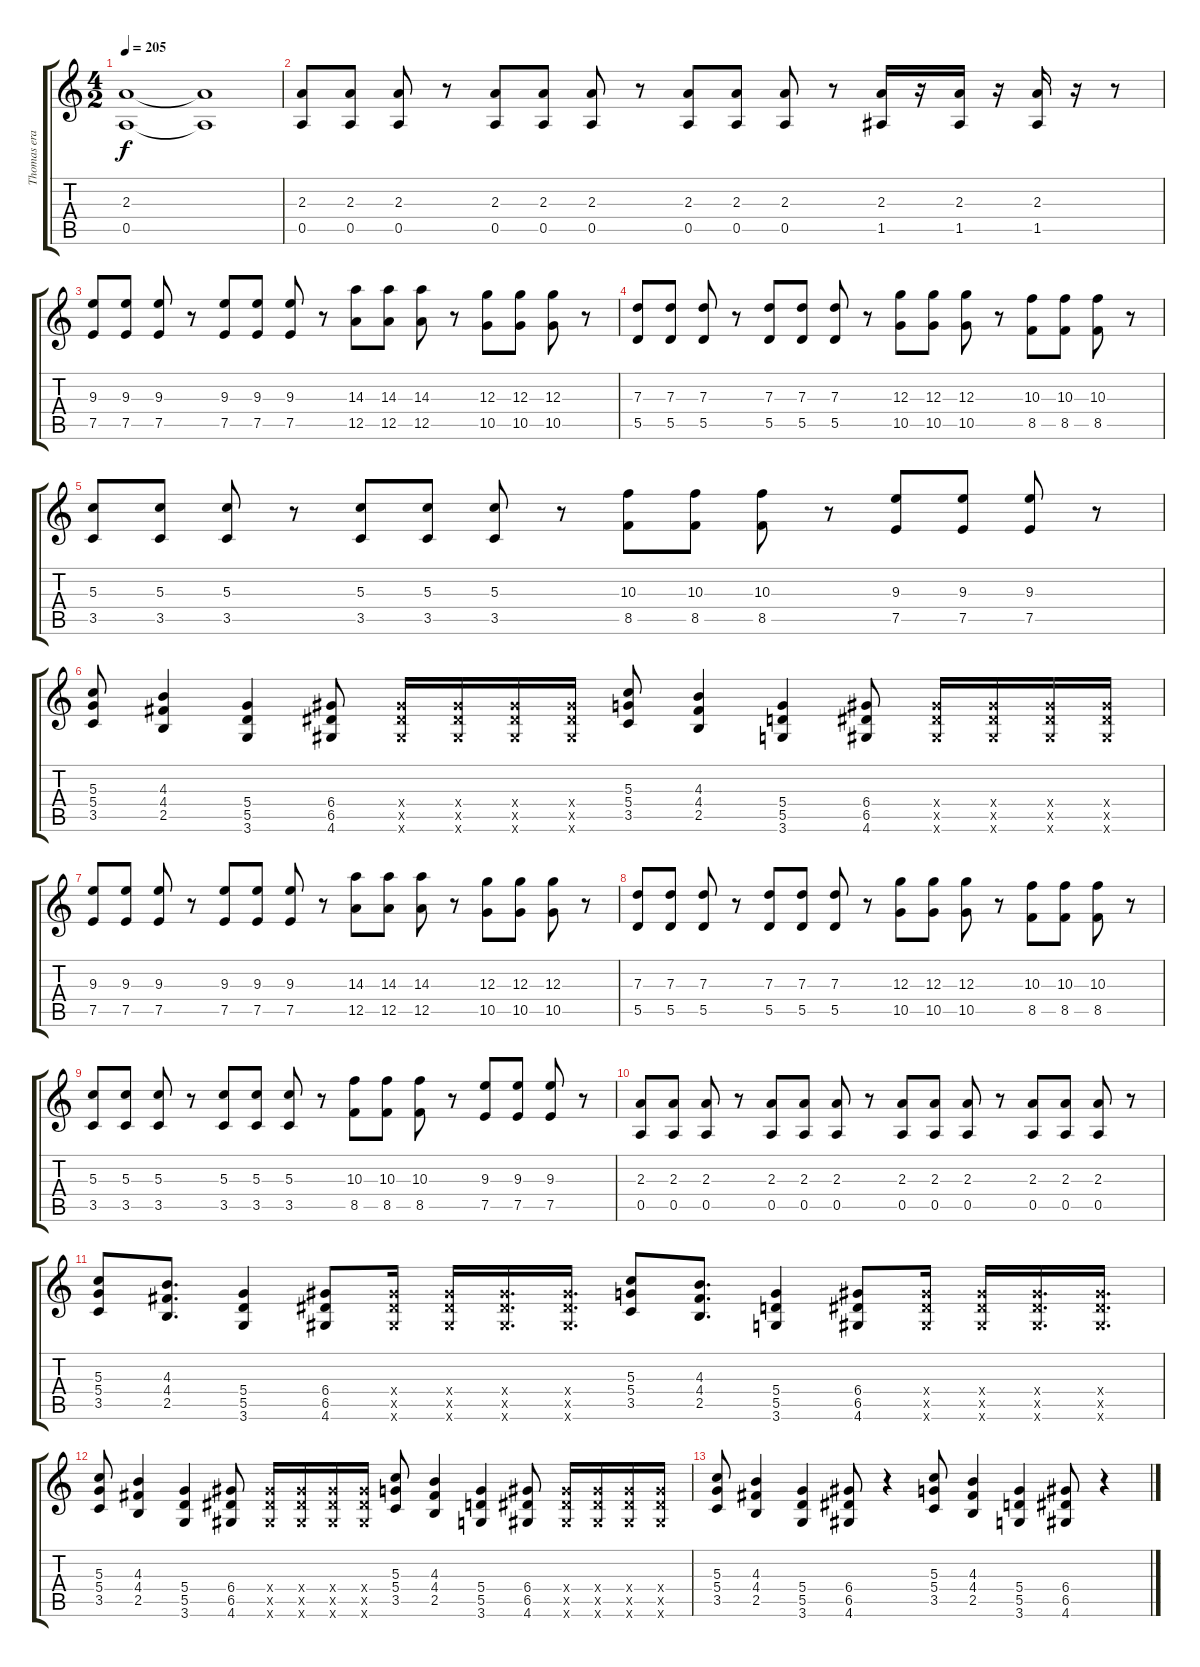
\track ("Thomas erak" "Thomas era") {instrument distortionguitar}
\staff {score tabs}
\tuning (E4 B3 G3 D3 A2 E2) {hide}
\ts (4 2)
\tempo 205
\clef g2
\ks c
(2.3{t} 0.5{t}).1{dy f} (2.3{t} 0.5{t}).1 |
(2.3 0.5).8{volume 12} (2.3 0.5).8 (2.3 0.5).8 r.8 (2.3 0.5).8 (2.3 0.5).8 (2.3 0.5).8 r.8 (2.3 0.5).8 (2.3 0.5).8 (2.3 0.5).8 r.8 (2.3 1.5).16 r.16 (2.3 1.5).16 r.16 (2.3 1.5).16 r.16 r.8 |
(9.3 7.5).8{volume 5} (9.3 7.5).8 (9.3 7.5).8 r.8 (9.3 7.5).8 (9.3 7.5).8 (9.3 7.5).8 r.8 (14.3 12.5).8 (14.3 12.5).8 (14.3 12.5).8 r.8 (12.3 10.5).8 (12.3 10.5).8 (12.3 10.5).8 r.8 |
(7.3 5.5).8 (7.3 5.5).8 (7.3 5.5).8 r.8 (7.3 5.5).8 (7.3 5.5).8 (7.3 5.5).8 r.8 (12.3 10.5).8 (12.3 10.5).8 (12.3 10.5).8 r.8 (10.3 8.5).8 (10.3 8.5).8 (10.3 8.5).8 r.8 |
(5.3 3.5).8{volume 5} (5.3 3.5).8 (5.3 3.5).8 r.8 (5.3 3.5).8 (5.3 3.5).8 (5.3 3.5).8 r.8 (10.3 8.5).8 (10.3 8.5).8 (10.3 8.5).8 r.8 (9.3 7.5).8 (9.3 7.5).8 (9.3 7.5).8 r.8 |
(5.3 5.4 3.5).8 (4.3 4.4 2.5).4 (5.4 5.5 3.6).4 (6.4 6.5 4.6).8 (6.4{x} 6.5{x} 4.6{x}).16 (6.4{x} 6.5{x} 4.6{x}).16 (6.4{x} 6.5{x} 4.6{x}).16 (6.4{x} 6.5{x} 4.6{x}).16 (5.3 5.4 3.5).8 (4.3 4.4 2.5).4 (5.4 5.5 3.6).4 (6.4 6.5 4.6).8 (6.4{x} 6.5{x} 4.6{x}).16 (6.4{x} 6.5{x} 4.6{x}).16 (6.4{x} 6.5{x} 4.6{x}).16 (6.4{x} 6.5{x} 4.6{x}).16 |
(9.3 7.5).8{volume 5} (9.3 7.5).8 (9.3 7.5).8 r.8 (9.3 7.5).8 (9.3 7.5).8 (9.3 7.5).8 r.8 (14.3 12.5).8 (14.3 12.5).8 (14.3 12.5).8 r.8 (12.3 10.5).8 (12.3 10.5).8 (12.3 10.5).8 r.8 |
(7.3 5.5).8 (7.3 5.5).8 (7.3 5.5).8 r.8 (7.3 5.5).8 (7.3 5.5).8 (7.3 5.5).8 r.8 (12.3 10.5).8 (12.3 10.5).8 (12.3 10.5).8 r.8 (10.3 8.5).8 (10.3 8.5).8 (10.3 8.5).8 r.8 |
(5.3 3.5).8{volume 5} (5.3 3.5).8 (5.3 3.5).8 r.8 (5.3 3.5).8 (5.3 3.5).8 (5.3 3.5).8 r.8 (10.3 8.5).8 (10.3 8.5).8 (10.3 8.5).8 r.8 (9.3 7.5).8 (9.3 7.5).8 (9.3 7.5).8 r.8 |
(2.3 0.5).8 (2.3 0.5).8 (2.3 0.5).8 r.8 (2.3 0.5).8 (2.3 0.5).8 (2.3 0.5).8 r.8 (2.3 0.5).8 (2.3 0.5).8 (2.3 0.5).8 r.8 (2.3 0.5).8 (2.3 0.5).8 (2.3 0.5).8 r.8 |
(5.3 5.4 3.5).8{volume 12} (4.3 4.4 2.5).8{d} (5.4 5.5 3.6).4 (6.4 6.5 4.6).8 (6.4{x} 6.5{x} 4.6{x}).16 (6.4{x} 6.5{x} 4.6{x}).16 (6.4{x} 6.5{x} 4.6{x}).16{d} (6.4{x} 6.5{x} 4.6{x}).16{d} (5.3 5.4 3.5).8 (4.3 4.4 2.5).8{d} (5.4 5.5 3.6).4 (6.4 6.5 4.6).8 (6.4{x} 6.5{x} 4.6{x}).16 (6.4{x} 6.5{x} 4.6{x}).16 (6.4{x} 6.5{x} 4.6{x}).16{d} (6.4{x} 6.5{x} 4.6{x}).16{d} |
(5.3 5.4 3.5).8 (4.3 4.4 2.5).4 (5.4 5.5 3.6).4 (6.4 6.5 4.6).8 (6.4{x} 6.5{x} 4.6{x}).16 (6.4{x} 6.5{x} 4.6{x}).16 (6.4{x} 6.5{x} 4.6{x}).16 (6.4{x} 6.5{x} 4.6{x}).16 (5.3 5.4 3.5).8 (4.3 4.4 2.5).4 (5.4 5.5 3.6).4 (6.4 6.5 4.6).8 (6.4{x} 6.5{x} 4.6{x}).16 (6.4{x} 6.5{x} 4.6{x}).16 (6.4{x} 6.5{x} 4.6{x}).16 (6.4{x} 6.5{x} 4.6{x}).16 |
(5.3 5.4 3.5).8 (4.3 4.4 2.5).4 (5.4 5.5 3.6).4 (6.4 6.5 4.6).8 r.4 (5.3 5.4 3.5).8 (4.3 4.4 2.5).4 (5.4 5.5 3.6).4 (6.4 6.5 4.6).8 r.4
